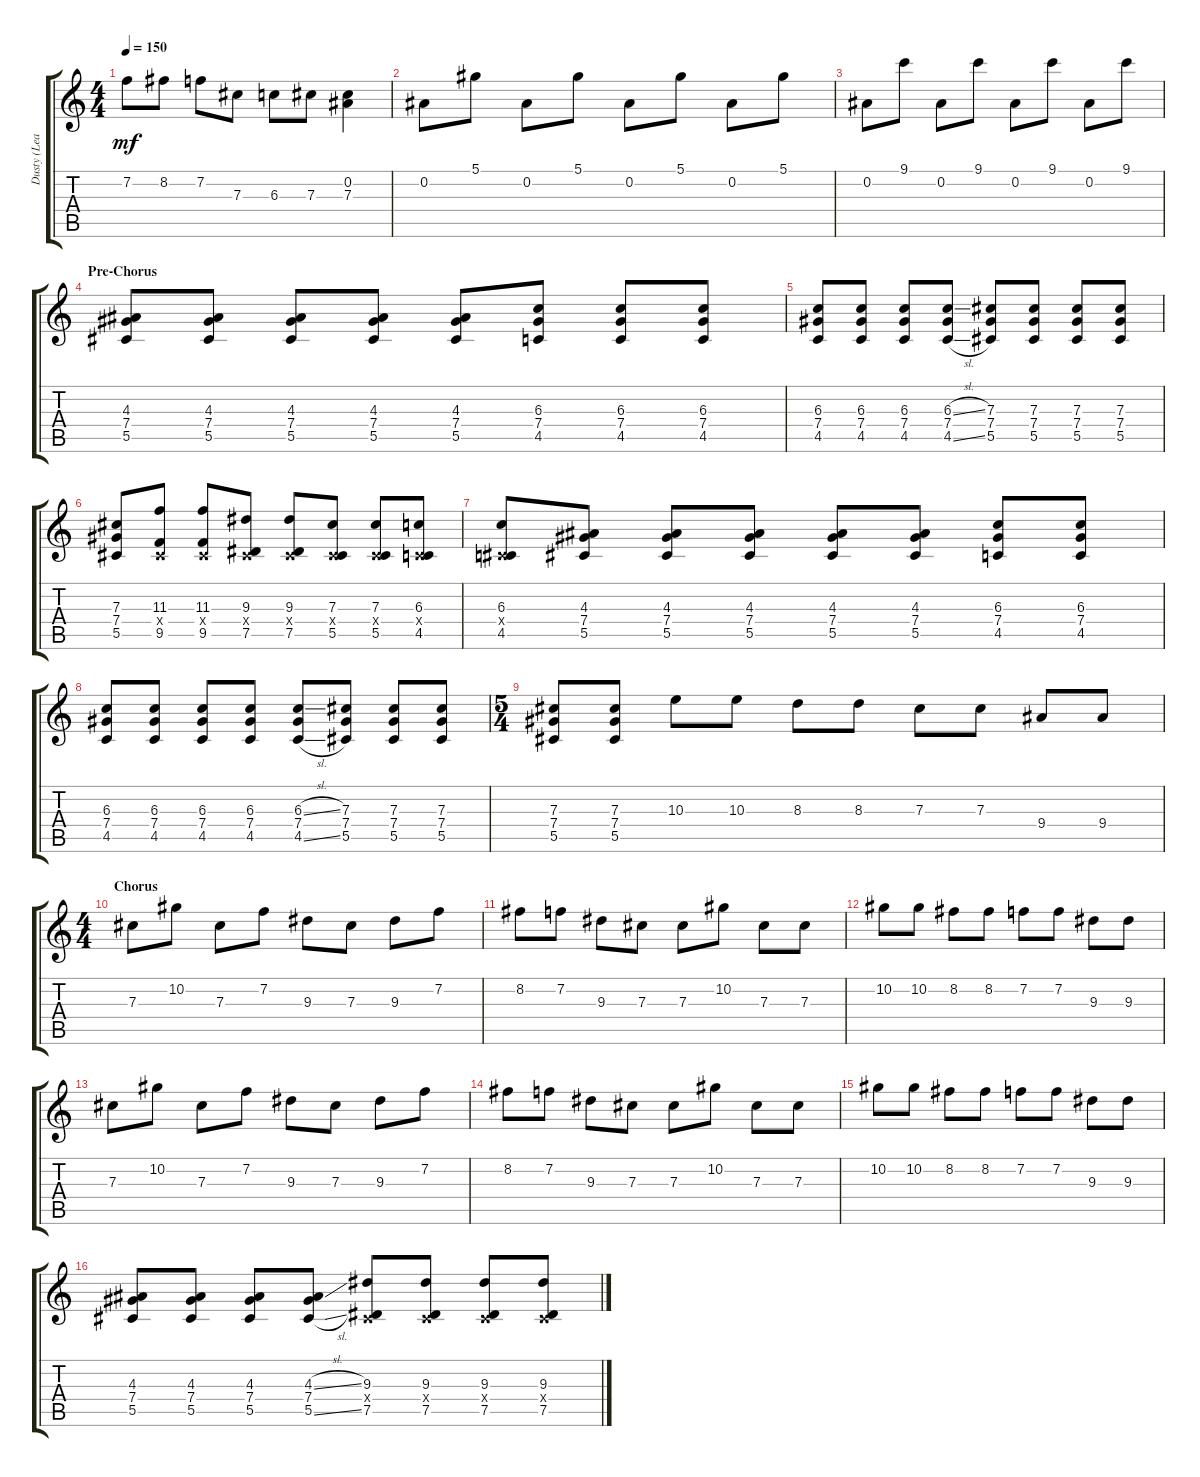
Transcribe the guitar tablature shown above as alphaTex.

\track ("Dusty (Lead)" "Dusty (Lea") {instrument distortionguitar}
\staff {score tabs}
\tuning (Eb4 Bb3 Gb3 Db3 Ab2 Db2) {hide}
\ts (4 4)
\tempo 150
\clef g2
\ks c
7.2.8{dy mf} 8.2.8 7.2.8 7.3.8 6.3.8 7.3.8 (0.2 7.3).4 |
0.2.8 5.1.8 0.2.8 5.1.8 0.2.8 5.1.8 0.2.8 5.1.8 |
0.2.8 9.1.8 0.2.8 9.1.8 0.2.8 9.1.8 0.2.8 9.1.8 |
\section ("" "Pre-Chorus")
(4.3 7.4 5.5).8 (4.3 7.4 5.5).8 (4.3 7.4 5.5).8 (4.3 7.4 5.5).8 (4.3 7.4 5.5).8 (6.3 7.4 4.5).8 (6.3 7.4 4.5).8 (6.3 7.4 4.5).8 |
(6.3 7.4 4.5).8 (6.3 7.4 4.5).8 (6.3 7.4 4.5).8 (6.3{sl} 7.4 4.5{sl}).8 (7.3 7.4 5.5).8 (7.3 7.4 5.5).8 (7.3 7.4 5.5).8 (7.3 7.4 5.5).8 |
(7.3 7.4 5.5).8 (11.3 0.4{x} 9.5).8 (11.3 0.4{x} 9.5).8 (9.3 0.4{x} 7.5).8 (9.3 0.4{x} 7.5).8 (7.3 0.4{x} 5.5).8 (7.3 0.4{x} 5.5).8 (6.3 0.4{x} 4.5).8 |
(6.3 0.4{x} 4.5).8 (4.3 7.4 5.5).8 (4.3 7.4 5.5).8 (4.3 7.4 5.5).8 (4.3 7.4 5.5).8 (4.3 7.4 5.5).8 (6.3 7.4 4.5).8 (6.3 7.4 4.5).8 |
(6.3 7.4 4.5).8 (6.3 7.4 4.5).8 (6.3 7.4 4.5).8 (6.3 7.4 4.5).8 (6.3{sl} 7.4 4.5{sl}).8 (7.3 7.4 5.5).8 (7.3 7.4 5.5).8 (7.3 7.4 5.5).8 |
\ts (5 4)
(7.3 7.4 5.5).8 (7.3 7.4 5.5).8 10.3.8 10.3.8 8.3.8 8.3.8 7.3.8 7.3.8 9.4.8 9.4.8 |
\ts (4 4)
\section ("" "Chorus")
7.3.8 10.2.8 7.3.8 7.2.8 9.3.8 7.3.8 9.3.8 7.2.8 |
8.2.8 7.2.8 9.3.8 7.3.8 7.3.8 10.2.8 7.3.8 7.3.8 |
10.2.8 10.2.8 8.2.8 8.2.8 7.2.8 7.2.8 9.3.8 9.3.8 |
7.3.8 10.2.8 7.3.8 7.2.8 9.3.8 7.3.8 9.3.8 7.2.8 |
8.2.8 7.2.8 9.3.8 7.3.8 7.3.8 10.2.8 7.3.8 7.3.8 |
10.2.8 10.2.8 8.2.8 8.2.8 7.2.8 7.2.8 9.3.8 9.3.8 |
(4.3 7.4 5.5).8 (4.3 7.4 5.5).8 (4.3 7.4 5.5).8 (4.3{sl} 7.4 5.5{sl}).8 (9.3 0.4{x} 7.5).8 (9.3 0.4{x} 7.5).8 (9.3 0.4{x} 7.5).8 (9.3{sl} 0.4{x} 7.5{sl}).8
